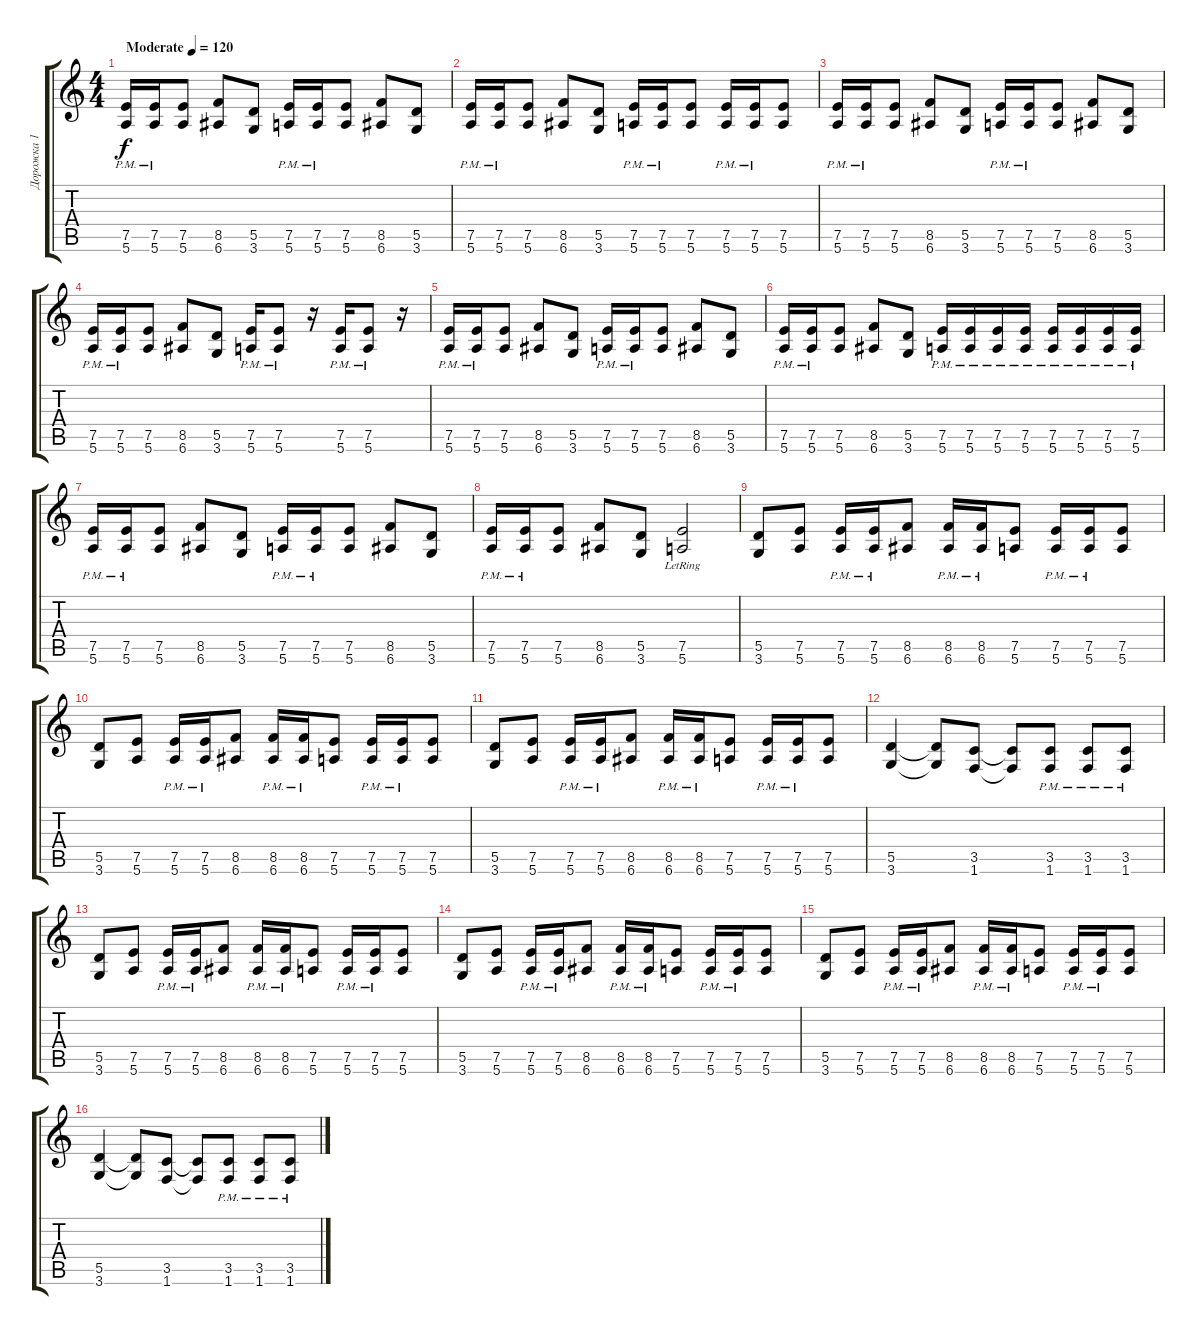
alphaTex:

\track ("Дорожка 1" "Дорожка 1") {instrument overdrivenguitar}
\staff {score tabs}
\tuning (E4 B3 G3 D3 A2 E2) {hide}
\ts (4 4)
\tempo (120 "Moderate")
\clef g2
\ks c
(7.5{pm} 5.6{pm}).16{dy f instrument overdrivenguitar} (7.5{pm} 5.6{pm}).16 (7.5 5.6).8 (8.5 6.6).8 (5.5 3.6).8 (7.5{pm} 5.6{pm}).16 (7.5{pm} 5.6{pm}).16 (7.5 5.6).8 (8.5 6.6).8 (5.5 3.6).8 |
(7.5{pm} 5.6{pm}).16 (7.5{pm} 5.6{pm}).16 (7.5 5.6).8 (8.5 6.6).8 (5.5 3.6).8 (7.5{pm} 5.6{pm}).16 (7.5{pm} 5.6{pm}).16 (7.5 5.6).8 (7.5{pm} 5.6{pm}).16 (7.5{pm} 5.6{pm}).16 (7.5 5.6).8 |
(7.5{pm} 5.6{pm}).16 (7.5{pm} 5.6{pm}).16 (7.5 5.6).8 (8.5 6.6).8 (5.5 3.6).8 (7.5{pm} 5.6{pm}).16 (7.5{pm} 5.6{pm}).16 (7.5 5.6).8 (8.5 6.6).8 (5.5 3.6).8 |
(7.5{pm} 5.6{pm}).16 (7.5{pm} 5.6{pm}).16 (7.5 5.6).8 (8.5 6.6).8 (5.5 3.6).8 (7.5{pm} 5.6{pm}).16 (7.5{pm} 5.6{pm}).8 r.16 (7.5{pm} 5.6{pm}).16 (7.5{pm} 5.6{pm}).8 r.16 |
(7.5{pm} 5.6{pm}).16 (7.5{pm} 5.6{pm}).16 (7.5 5.6).8 (8.5 6.6).8 (5.5 3.6).8 (7.5{pm} 5.6{pm}).16 (7.5{pm} 5.6{pm}).16 (7.5 5.6).8 (8.5 6.6).8 (5.5 3.6).8 |
(7.5{pm} 5.6{pm}).16 (7.5{pm} 5.6{pm}).16 (7.5 5.6).8 (8.5 6.6).8 (5.5 3.6).8 (7.5{pm} 5.6{pm}).16 (7.5{pm} 5.6{pm}).16 (7.5{pm} 5.6{pm}).16 (7.5{pm} 5.6{pm}).16 (7.5{pm} 5.6{pm}).16 (7.5{pm} 5.6{pm}).16 (7.5{pm} 5.6{pm}).16 (7.5{pm} 5.6{pm}).16 |
(7.5{pm} 5.6{pm}).16 (7.5{pm} 5.6{pm}).16 (7.5 5.6).8 (8.5 6.6).8 (5.5 3.6).8 (7.5{pm} 5.6{pm}).16 (7.5{pm} 5.6{pm}).16 (7.5 5.6).8 (8.5 6.6).8 (5.5 3.6).8 |
(7.5{pm} 5.6{pm}).16 (7.5{pm} 5.6{pm}).16 (7.5 5.6).8 (8.5 6.6).8 (5.5 3.6).8 (7.5 5.6{lr}).2 |
(5.5 3.6).8 (7.5 5.6).8 (7.5{pm} 5.6{pm}).16 (7.5{pm} 5.6{pm}).16 (8.5 6.6).8 (8.5{pm} 6.6{pm}).16 (8.5{pm} 6.6{pm}).16 (7.5 5.6).8 (7.5{pm} 5.6{pm}).16 (7.5{pm} 5.6{pm}).16 (7.5 5.6).8 |
(5.5 3.6).8 (7.5 5.6).8 (7.5{pm} 5.6{pm}).16 (7.5{pm} 5.6{pm}).16 (8.5 6.6).8 (8.5{pm} 6.6{pm}).16 (8.5{pm} 6.6{pm}).16 (7.5 5.6).8 (7.5{pm} 5.6{pm}).16 (7.5{pm} 5.6{pm}).16 (7.5 5.6).8 |
(5.5 3.6).8 (7.5 5.6).8 (7.5{pm} 5.6{pm}).16 (7.5{pm} 5.6{pm}).16 (8.5 6.6).8 (8.5{pm} 6.6{pm}).16 (8.5{pm} 6.6{pm}).16 (7.5 5.6).8 (7.5{pm} 5.6{pm}).16 (7.5{pm} 5.6{pm}).16 (7.5 5.6).8 |
(5.5 3.6).4 (5.5{t} 3.6{t}).8 (3.5 1.6).8 (3.5{t} 1.6{t}).8 (3.5{pm} 1.6{pm}).8 (3.5{pm} 1.6{pm}).8 (3.5{pm} 1.6{pm}).8 |
(5.5 3.6).8 (7.5 5.6).8 (7.5{pm} 5.6{pm}).16 (7.5{pm} 5.6{pm}).16 (8.5 6.6).8 (8.5{pm} 6.6{pm}).16 (8.5{pm} 6.6{pm}).16 (7.5 5.6).8 (7.5{pm} 5.6{pm}).16 (7.5{pm} 5.6{pm}).16 (7.5 5.6).8 |
(5.5 3.6).8 (7.5 5.6).8 (7.5{pm} 5.6{pm}).16 (7.5{pm} 5.6{pm}).16 (8.5 6.6).8 (8.5{pm} 6.6{pm}).16 (8.5{pm} 6.6{pm}).16 (7.5 5.6).8 (7.5{pm} 5.6{pm}).16 (7.5{pm} 5.6{pm}).16 (7.5 5.6).8 |
(5.5 3.6).8 (7.5 5.6).8 (7.5{pm} 5.6{pm}).16 (7.5{pm} 5.6{pm}).16 (8.5 6.6).8 (8.5{pm} 6.6{pm}).16 (8.5{pm} 6.6{pm}).16 (7.5 5.6).8 (7.5{pm} 5.6{pm}).16 (7.5{pm} 5.6{pm}).16 (7.5 5.6).8 |
(5.5 3.6).4 (5.5{t} 3.6{t}).8 (3.5 1.6).8 (3.5{t} 1.6{t}).8 (3.5{pm} 1.6{pm}).8 (3.5{pm} 1.6{pm}).8 (3.5{pm} 1.6{pm}).8
